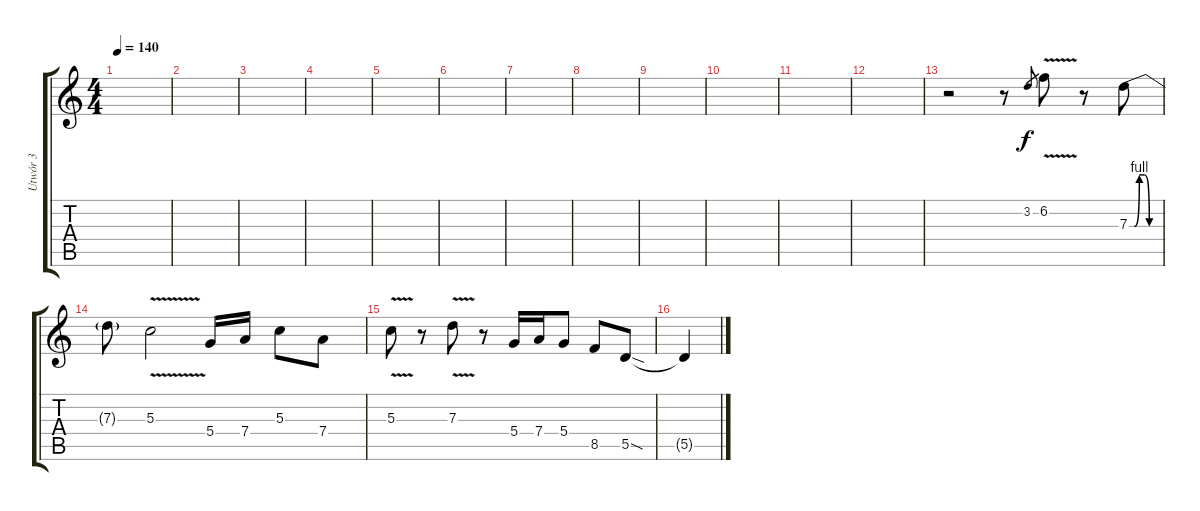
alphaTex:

\track ("Utwór 3" "Utwór 3") {instrument distortionguitar}
\staff {score tabs}
\tuning (E4 B3 G3 D3 A2 E2) {hide}
\ts (4 4)
\tempo 140
\clef g2
\ks c
|
|
|
|
|
|
|
|
|
|
|
|
r.2 r.8 3.2.8{gr} 6.2{v}.8 r.8 7.3{be (custom 0 0 10 0 20 4 30 4 40 0 60 0)}.8 |
7.3{t}.8 5.3{v}.2 5.4.16 7.4.16 5.3.8 7.4.8 |
5.3{v}.8 r.8 7.3{v}.8 r.8 5.4.16 7.4.16 5.4.8 8.5.8 5.5{sod}.8 |
5.5{t}.4
